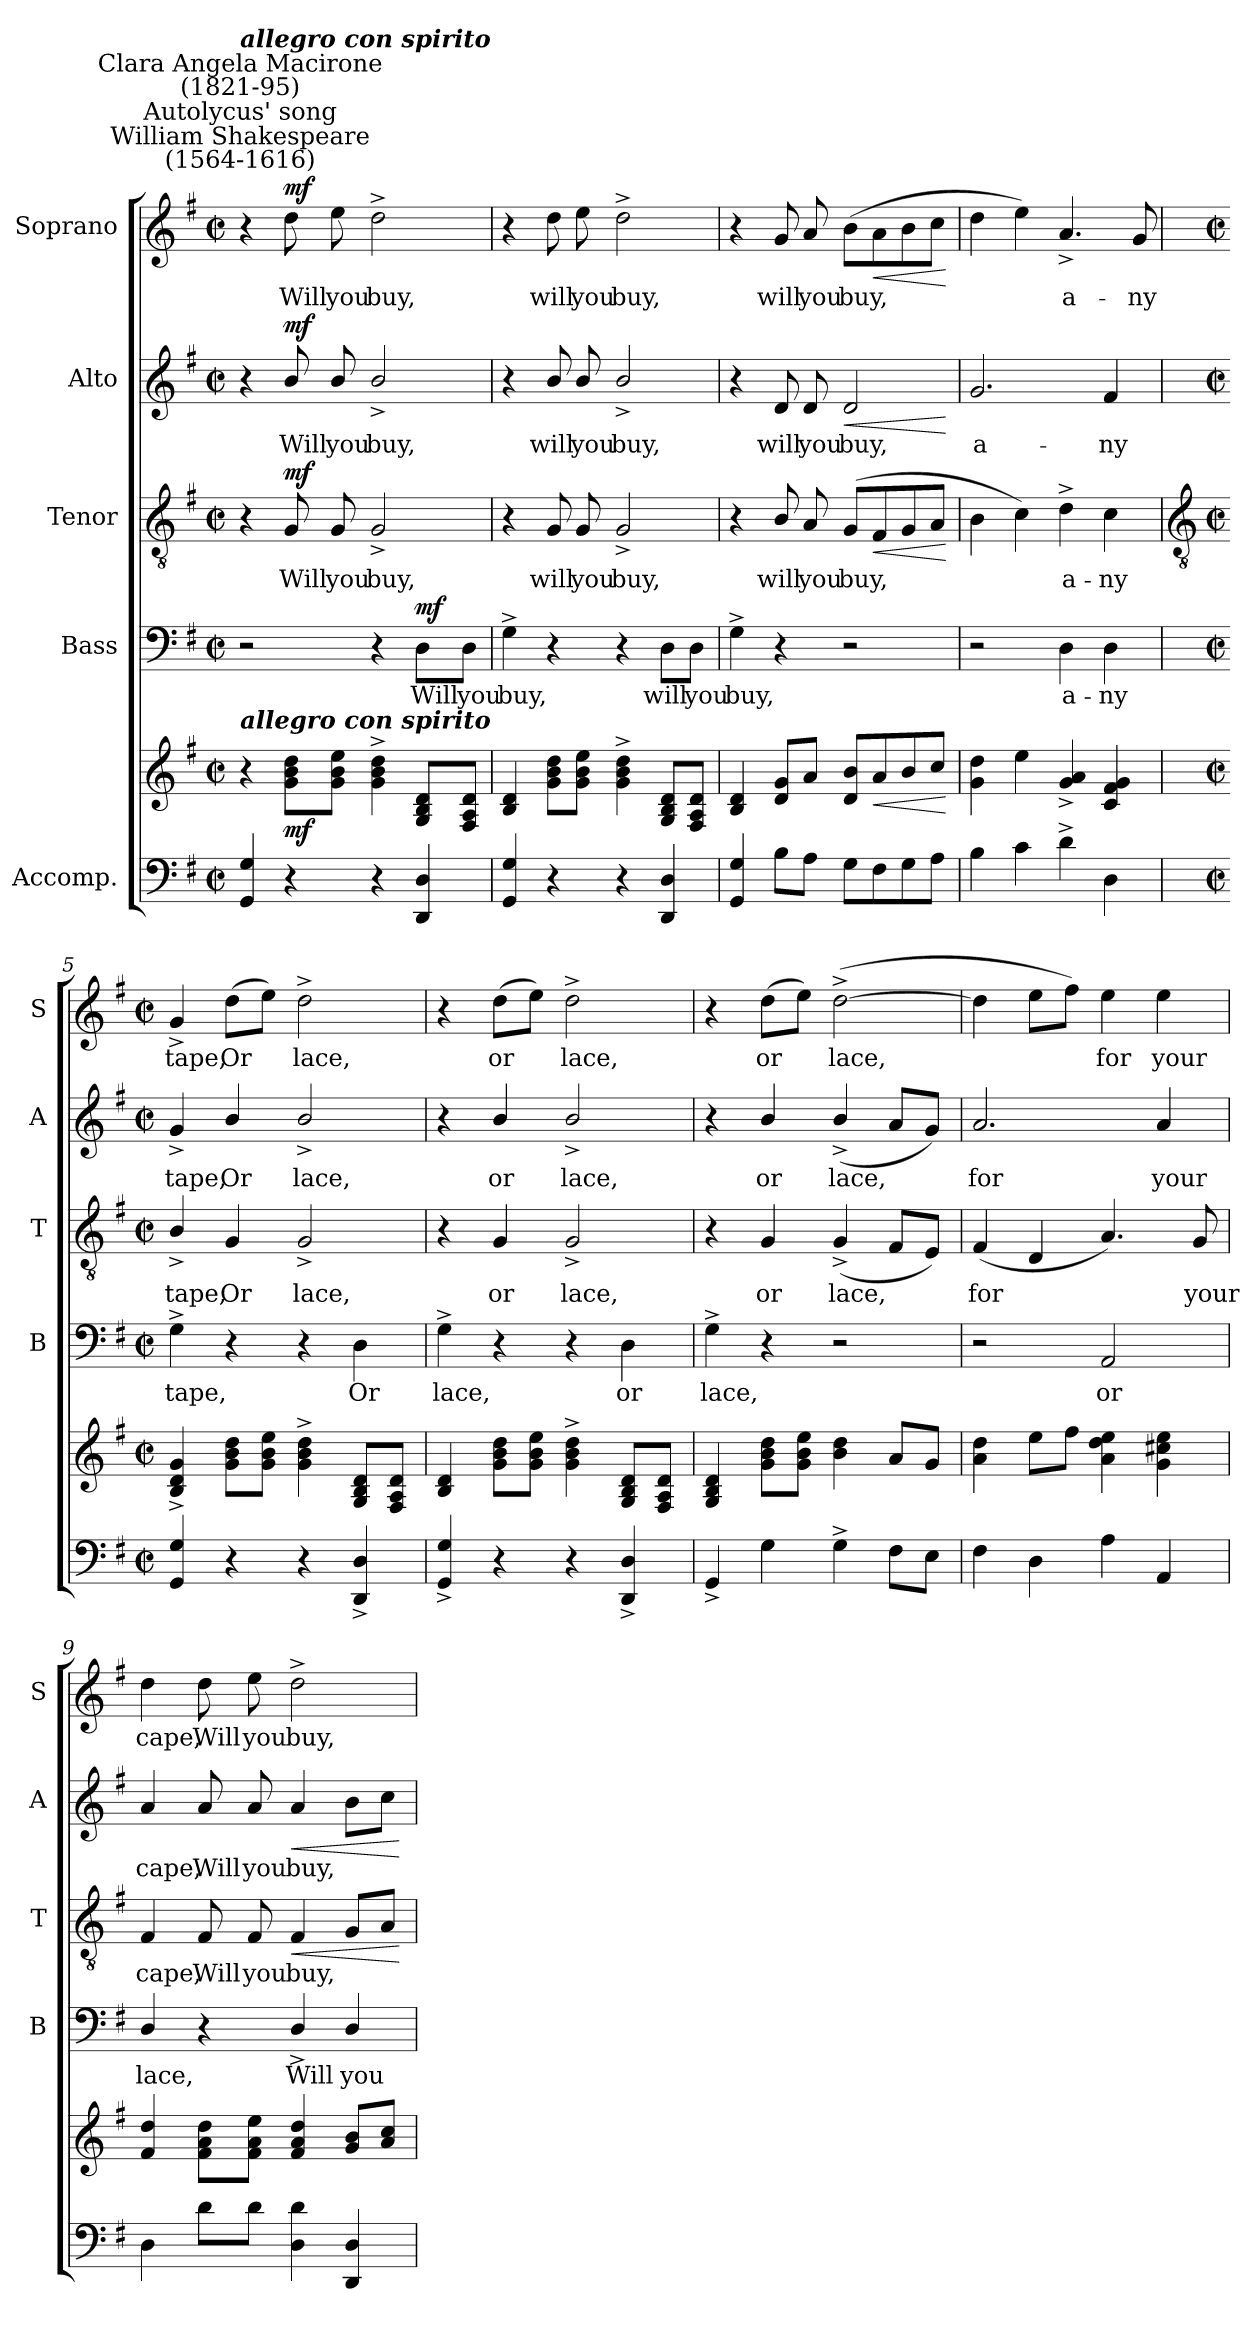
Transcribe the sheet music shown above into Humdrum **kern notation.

**kern	**kern	**dynam	**kern	**text	**dynam	**kern	**text	**dynam	**kern	**text	**dynam	**kern	**text	**dynam
*part5	*part5	*part5	*part4	*part4	*part4	*part3	*part3	*part3	*part2	*part2	*part2	*part1	*part1	*part1
*staff6	*staff5	*staff5/6	*staff4	*staff4	*staff4	*staff3	*staff3	*staff3	*staff2	*staff2	*staff2	*staff1	*staff1	*staff1
*I"Accomp.	*	*	*I"Bass	*	*	*I"Tenor	*	*	*I"Alto	*	*	*I"Soprano	*	*
*	*	*	*I'B	*	*	*I'T	*	*	*I'A	*	*	*I'S	*	*
*clefF4	*clefG2	*	*clefF4	*	*	*clefGv2	*	*	*clefG2	*	*	*clefG2	*	*
*k[f#]	*k[f#]	*	*k[f#]	*	*	*k[f#]	*	*	*k[f#]	*	*	*k[f#]	*	*
*G:	*G:	*	*G:	*	*	*G:	*	*	*G:	*	*	*G:	*	*
*M2/2	*M2/2	*	*M2/2	*	*	*M2/2	*	*	*M2/2	*	*	*M2/2	*	*
*met(c|)	*met(c|)	*	*met(c|)	*	*	*met(c|)	*	*	*met(c|)	*	*	*met(c|)	*	*
*MM160	*MM160	*	*MM160	*	*	*MM160	*	*	*MM160	*	*	*MM160	*	*
=1	=1	=1	=1	=1	=1	=1	=1	=1	=1	=1	=1	=1	=1	=1
!	!	!	!	!	!	!	!	!	!	!	!	!LO:TX:a:cj:t=William Shakespeare\n(1564-1616)	!	!
!	!	!	!	!	!	!	!	!	!	!	!	!LO:TX:a:cj:t=Autolycus' song	!	!
!	!	!	!	!	!	!	!	!	!	!	!	!LO:TX:a:cj:t=Clara Angela Macirone\n(1821-95)	!	!
!	!	!	!	!	!	!	!	!	!	!	!	!LO:TX:a:Bi:t=allegro con spirito	!	!
!	!LO:TX:a:Bi:t=allegro con spirito	!	!	!	!	!	!	!	!	!	!	!	!	!
4GG 4G	4r	.	2r	.	.	4r	.	.	4r	.	.	4r	.	.
!	!	!LO:DY:b	!	!	!	!	!LO:LY:b	!LO:DY:b	!	!LO:LY:b	!LO:DY:b	!	!LO:LY:b	!LO:DY:b
4r	8g 8b 8ddL	mf	.	.	.	8G	Will	mf	8b/	Will	mf	8dd	Will	mf
!	!	!	!	!	!	!	!LO:LY:b	!	!	!LO:LY:b	!	!	!LO:LY:b	!
.	8g 8b 8eeJ	.	.	.	.	8G	you	.	8b/	you	.	8ee	you	.
!	!	!	!	!	!	!	!LO:LY:b	!	!	!LO:LY:b	!	!	!LO:LY:b	!
4r	4g^ 4b^ 4dd^	.	4r	.	.	2G^	buy,	.	2b^/	buy,	.	2dd^	buy,	.
!	!	!	!	!LO:LY:b	!LO:DY:b	!	!	!	!	!	!	!	!	!
4DD 4D	8G 8B 8dL	.	8D\L	Will	mf	.	.	.	.	.	.	.	.	.
!	!	!	!	!LO:LY:b	!	!	!	!	!	!	!	!	!	!
.	8F# 8A 8dJ	.	8D\J	you	.	.	.	.	.	.	.	.	.	.
=2	=2	=2	=2	=2	=2	=2	=2	=2	=2	=2	=2	=2	=2	=2
!	!	!	!	!LO:LY:b	!	!	!	!	!	!	!	!	!	!
4GG 4G	4B 4d	.	4G^	buy,	.	4r	.	.	4r	.	.	4r	.	.
!	!	!	!	!	!	!	!LO:LY:b	!	!	!LO:LY:b	!	!	!LO:LY:b	!
4r	8g 8b 8ddL	.	4r	.	.	8G	will	.	8b/	will	.	8dd	will	.
!	!	!	!	!	!	!	!LO:LY:b	!	!	!LO:LY:b	!	!	!LO:LY:b	!
.	8g 8b 8eeJ	.	.	.	.	8G	you	.	8b/	you	.	8ee	you	.
!	!	!	!	!	!	!	!LO:LY:b	!	!	!LO:LY:b	!	!	!LO:LY:b	!
4r	4g^ 4b^ 4dd^	.	4r	.	.	2G^	buy,	.	2b^/	buy,	.	2dd^	buy,	.
!	!	!	!	!LO:LY:b	!	!	!	!	!	!	!	!	!	!
4DD 4D	8G 8B 8dL	.	8D\L	will	.	.	.	.	.	.	.	.	.	.
!	!	!	!	!LO:LY:b	!	!	!	!	!	!	!	!	!	!
.	8F# 8A 8dJ	.	8D\J	you	.	.	.	.	.	.	.	.	.	.
=3	=3	=3	=3	=3	=3	=3	=3	=3	=3	=3	=3	=3	=3	=3
!	!	!	!	!LO:LY:b	!	!	!	!	!	!	!	!	!	!
4GG 4G	4B 4d	.	4G^	buy,	.	4r	.	.	4r	.	.	4r	.	.
!	!	!	!	!	!	!	!LO:LY:b	!	!	!LO:LY:b	!	!	!LO:LY:b	!
8BL	8d 8gL	.	4r	.	.	8B/	will	.	8d	will	.	8g	will	.
!	!	!	!	!	!	!	!LO:LY:b	!	!	!LO:LY:b	!	!	!LO:LY:b	!
8AJ	8aJ	.	.	.	.	8A	you	.	8d	you	.	8a	you	.
!	!	!	!	!	!	!	!LO:LY:b	!	!	!LO:LY:b	!LO:HP:b	!	!LO:LY:b	!
8GL	8d 8bL	.	2r	.	.	(>8GL	buy,	.	2d	buy,	<	(>8bL	buy,	.
!	!	!LO:HP:b	!	!	!	!	!	!LO:HP:b	!	!	!	!	!	!LO:HP:b
8F#	8a	<	.	.	.	8F#	.	<	.	.	.	8a	.	<
8G	8b	.	.	.	.	8G	.	.	.	.	.	8b	.	.
8AJ	8ccJ	.	.	.	.	8AJ	.	.	.	.	.	8ccJ	.	.
.	.	[	.	.	.	.	.	[	.	.	[	.	.	[
=4	=4	=4	=4	=4	=4	=4	=4	=4	=4	=4	=4	=4	=4	=4
!	!	!	!	!	!	!	!	!	!	!LO:LY:b	!	!	!	!
4B	4g 4dd	.	2r	.	.	4B	.	.	2.g	a-	.	4dd	.	.
4c	4ee	.	.	.	.	4c)	.	.	.	.	.	4ee)	.	.
!	!	!	!	!LO:LY:b	!	!	!LO:LY:b	!	!	!	!	!	!LO:LY:b	!
4d^	4g^ 4a^	.	4D	a-	.	4d^	a-	.	.	.	.	4.a^	a-	.
!	!	!	!	!LO:LY:b	!	!	!LO:LY:b	!	!	!LO:LY:b	!	!	!	!
4D	4c 4f# 4g	.	4D	-ny	.	4c	-ny	.	4f#	-ny	.	.	.	.
!	!	!	!	!	!	!	!	!	!	!	!	!	!LO:LY:b	!
.	.	.	.	.	.	.	.	.	.	.	.	8g	-ny	.
!!LO:LB:g=z
=5	=5	=5	=5	=5	=5	=5	=5	=5	=5	=5	=5	=5	=5	=5
*	*	*	*	*	*	*clefGv2	*	*	*	*	*	*	*	*
*M2/2	*M2/2	*	*M2/2	*	*	*M2/2	*	*	*M2/2	*	*	*M2/2	*	*
*met(c|)	*met(c|)	*	*met(c|)	*	*	*met(c|)	*	*	*met(c|)	*	*	*met(c|)	*	*
!	!	!	!	!LO:LY:b	!	!	!LO:LY:b	!	!	!LO:LY:b	!	!	!LO:LY:b	!
4GG 4G	4B^ 4d^ 4g^	.	4G^	tape,	.	4B^/	tape,	.	4g^	tape,	.	4g^	tape,	.
!	!	!	!	!	!	!	!LO:LY:b	!	!	!LO:LY:b	!	!	!LO:LY:b	!
4r	8g 8b 8ddL	.	4r	.	.	4G	Or	.	4b/	Or	.	(>8ddL	Or	.
.	8g 8b 8eeJ	.	.	.	.	.	.	.	.	.	.	8eeJ)	.	.
!	!	!	!	!	!	!	!LO:LY:b	!	!	!LO:LY:b	!	!	!LO:LY:b	!
4r	4g^ 4b^ 4dd^	.	4r	.	.	2G^	lace,	.	2b^/	lace,	.	2dd^	lace,	.
!	!	!	!	!LO:LY:b	!	!	!	!	!	!	!	!	!	!
4DD^ 4D^	8G 8B 8dL	.	4D	Or	.	.	.	.	.	.	.	.	.	.
.	8F# 8A 8dJ	.	.	.	.	.	.	.	.	.	.	.	.	.
=6	=6	=6	=6	=6	=6	=6	=6	=6	=6	=6	=6	=6	=6	=6
!	!	!	!	!LO:LY:b	!	!	!	!	!	!	!	!	!	!
4GG^ 4G^	4B 4d	.	4G^	lace,	.	4r	.	.	4r	.	.	4r	.	.
!	!	!	!	!	!	!	!LO:LY:b	!	!	!LO:LY:b	!	!	!LO:LY:b	!
4r	8g 8b 8ddL	.	4r	.	.	4G	or	.	4b/	or	.	(>8ddL	or	.
.	8g 8b 8eeJ	.	.	.	.	.	.	.	.	.	.	8eeJ)	.	.
!	!	!	!	!	!	!	!LO:LY:b	!	!	!LO:LY:b	!	!	!LO:LY:b	!
4r	4g^ 4b^ 4dd^	.	4r	.	.	2G^	lace,	.	2b^/	lace,	.	2dd^	lace,	.
!	!	!	!	!LO:LY:b	!	!	!	!	!	!	!	!	!	!
4DD^ 4D^	8G 8B 8dL	.	4D	or	.	.	.	.	.	.	.	.	.	.
.	8F# 8A 8dJ	.	.	.	.	.	.	.	.	.	.	.	.	.
=7	=7	=7	=7	=7	=7	=7	=7	=7	=7	=7	=7	=7	=7	=7
!	!	!	!	!LO:LY:b	!	!	!	!	!	!	!	!	!	!
4GG^	4G 4B 4d	.	4G^	lace,	.	4r	.	.	4r	.	.	4r	.	.
!	!	!	!	!	!	!	!LO:LY:b	!	!	!LO:LY:b	!	!	!LO:LY:b	!
4G	8g 8b 8ddL	.	4r	.	.	4G	or	.	4b/	or	.	(>8ddL	or	.
.	8g 8b 8eeJ	.	.	.	.	.	.	.	.	.	.	8eeJ)	.	.
!	!	!	!	!	!	!	!LO:LY:b	!	!	!LO:LY:b	!	!	!LO:LY:b	!
4G^	4b 4dd	.	2r	.	.	(<4G^	lace,	.	(<4b^/	lace,	.	(>[2dd^	lace,	.
8F#L	8aL	.	.	.	.	8F#L	.	.	8aL	.	.	.	.	.
8EJ	8gJ	.	.	.	.	8EJ)	.	.	8gJ)	.	.	.	.	.
=8	=8	=8	=8	=8	=8	=8	=8	=8	=8	=8	=8	=8	=8	=8
!	!	!	!	!	!	!	!LO:LY:b	!	!	!LO:LY:b	!	!	!	!
4F#	4a 4dd	.	2r	.	.	(<4F#	for	.	2.a	for	.	4dd]	.	.
4D	8eeL	.	.	.	.	4D	.	.	.	.	.	8eeL	.	.
.	8ff#J	.	.	.	.	.	.	.	.	.	.	8ff#J)	.	.
!	!	!	!	!LO:LY:b	!	!	!	!	!	!	!	!	!LO:LY:b	!
4A	4a 4dd 4ee	.	2AA	or	.	4.A)	.	.	.	.	.	4ee	for	.
!	!	!	!	!	!	!	!	!	!	!LO:LY:b	!	!	!LO:LY:b	!
4AA	4g 4cc#X 4ee	.	.	.	.	.	.	.	4a	your	.	4ee	your	.
!	!	!	!	!	!	!	!LO:LY:b	!	!	!	!	!	!	!
.	.	.	.	.	.	8G	your	.	.	.	.	.	.	.
=9	=9	=9	=9	=9	=9	=9	=9	=9	=9	=9	=9	=9	=9	=9
!	!	!	!	!LO:LY:b	!	!	!LO:LY:b	!	!	!LO:LY:b	!	!	!LO:LY:b	!
4D	4f# 4dd	.	4D/	lace,	.	4F#	cape,	.	4a	cape,	.	4dd	cape,	.
!	!	!	!	!	!	!	!LO:LY:b	!	!	!LO:LY:b	!	!	!LO:LY:b	!
8dL	8f# 8a 8ddL	.	4r	.	.	8F#	Will	.	8a	Will	.	8dd	Will	.
!	!	!	!	!	!	!	!LO:LY:b	!	!	!LO:LY:b	!	!	!LO:LY:b	!
8dJ	8f# 8a 8eeJ	.	.	.	.	8F#	you	.	8a	you	.	8ee	you	.
!	!	!	!	!LO:LY:b	!	!	!LO:LY:b	!LO:HP:b	!	!LO:LY:b	!LO:HP:b	!	!LO:LY:b	!
4D 4d	4f# 4a 4dd	.	4D^/	Will	.	4F#	buy,	<	4a	buy,	<	2dd^	buy,	.
!	!	!	!	!LO:LY:b	!	!	!	!	!	!	!	!	!	!
4DD 4D	8g 8bL	.	4D/	you	.	8GL	.	.	8bL	.	.	.	.	.
.	8a 8ccJ	.	.	.	.	8AJ	.	.	8ccJ	.	.	.	.	.
.	.	.	.	.	.	.	.	[	.	.	[	.	.	.
=	=	=	=	=	=	=	=	=	=	=	=	=	=	=
*-	*-	*-	*-	*-	*-	*-	*-	*-	*-	*-	*-	*-	*-	*-
